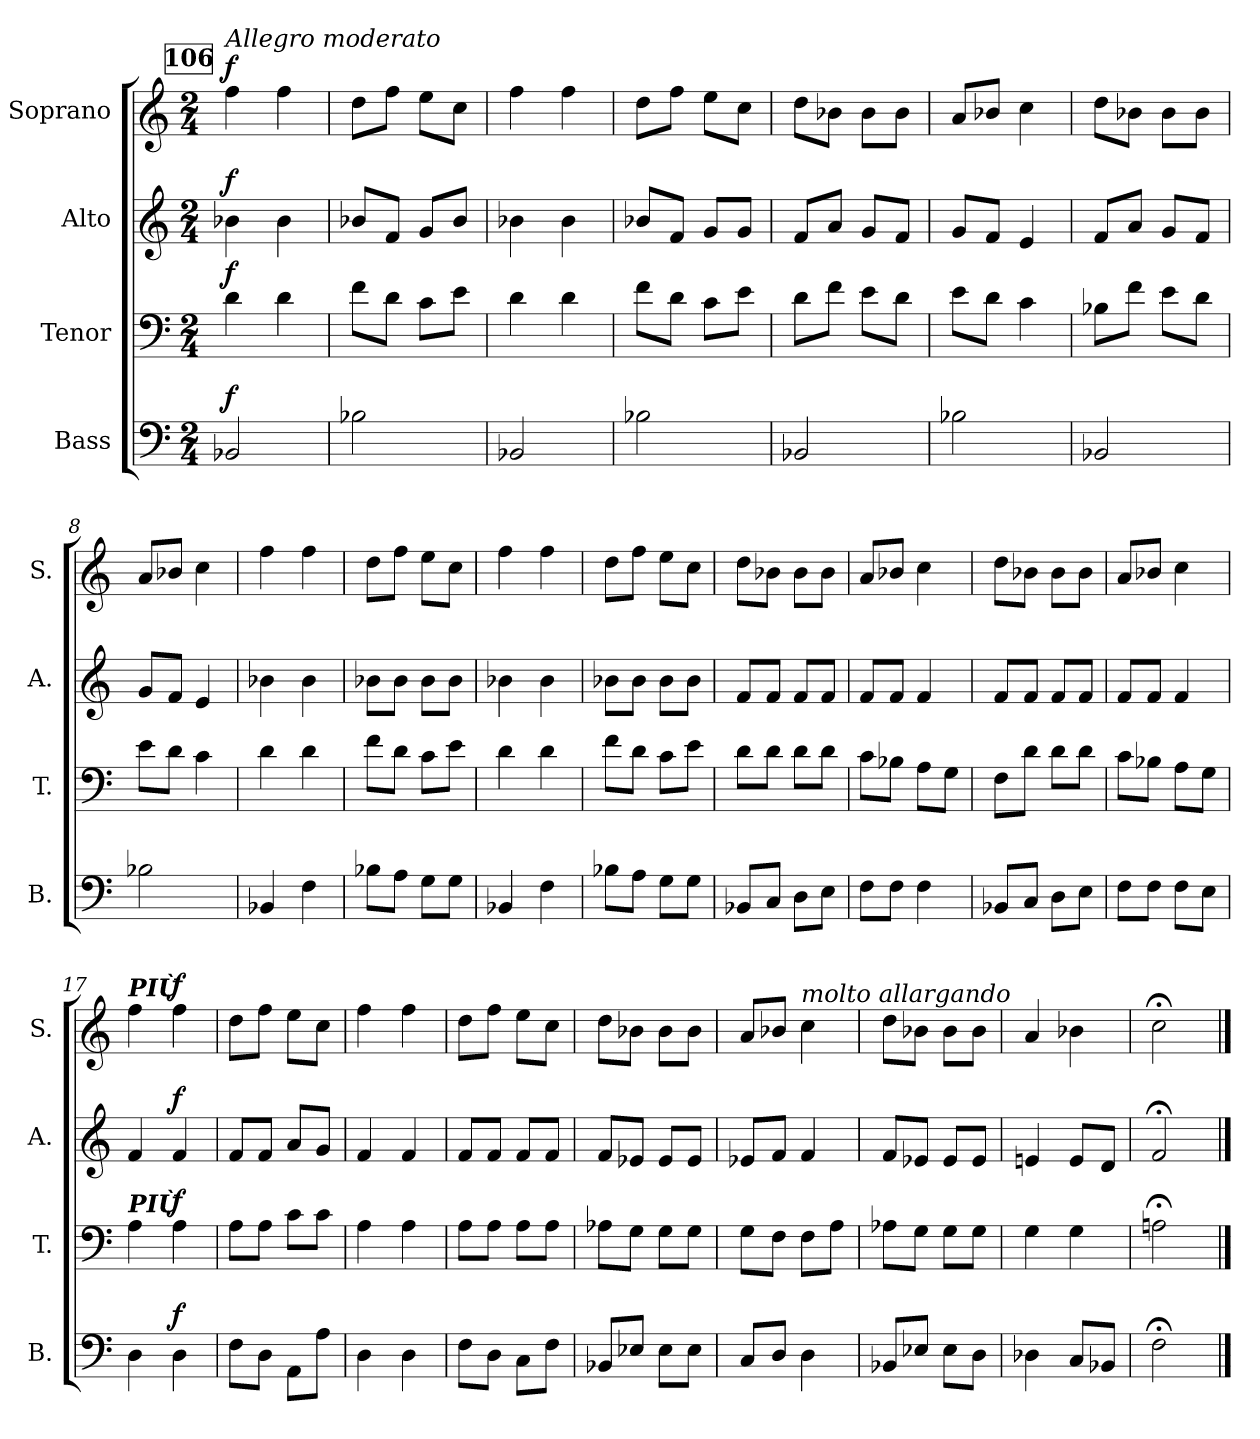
**kern	**dynam	**kern	**dynam	**kern	**dynam	**kern	**dynam
*part4	*part4	*part3	*part3	*part2	*part2	*part1	*part1
*staff4	*staff4	*staff3	*staff3	*staff2	*staff2	*staff1	*staff1
*I"Bass	*	*I"Tenor	*	*I"Alto	*	*I"Soprano	*
*I'B.	*	*I'T.	*	*I'A.	*	*I'S.	*
*clefF4	*	*clefF4	*	*clefG2	*	*clefG2	*
*k[]	*	*k[]	*	*k[]	*	*k[]	*
*M2/4	*	*M2/4	*	*M2/4	*	*M2/4	*
*MM60	*	*MM60	*	*MM60	*	*MM60	*
!!LO:REH:place=s1:a:B:fs=14:t=106
=1	=1	=1	=1	=1	=1	=1	=1
!	!	!	!	!	!	!LO:TX:a:i:t=Allegro moderato	!
!	!LO:DY:a	!	!LO:DY:a	!	!LO:DY:a	!	!LO:DY:a
2BB-X/	f	4d\	f	4b-X\	f	4ff\	f
.	.	4d\	.	4b-\	.	4ff\	.
=2	=2	=2	=2	=2	=2	=2	=2
2B-X\	.	8f\L	.	8b-X/L	.	8dd\L	.
.	.	8d\J	.	8f/J	.	8ff\J	.
.	.	8c\L	.	8g/L	.	8ee\L	.
.	.	8e\J	.	8b-/J	.	8cc\J	.
=3	=3	=3	=3	=3	=3	=3	=3
2BB-X/	.	4d\	.	4b-X\	.	4ff\	.
.	.	4d\	.	4b-\	.	4ff\	.
=4	=4	=4	=4	=4	=4	=4	=4
2B-X\	.	8f\L	.	8b-X/L	.	8dd\L	.
.	.	8d\J	.	8f/J	.	8ff\J	.
.	.	8c\L	.	8g/L	.	8ee\L	.
.	.	8e\J	.	8g/J	.	8cc\J	.
=5	=5	=5	=5	=5	=5	=5	=5
2BB-X/	.	8d\L	.	8f/L	.	8dd\L	.
.	.	8f\J	.	8a/J	.	8b-X\J	.
.	.	8e\L	.	8g/L	.	8b-\L	.
.	.	8d\J	.	8f/J	.	8b-\J	.
!!LO:LB:g=z
=6	=6	=6	=6	=6	=6	=6	=6
2B-X\	.	8e\L	.	8g/L	.	8a/L	.
.	.	8d\J	.	8f/J	.	8b-X/J	.
.	.	4c\	.	4e/	.	4cc\	.
=7	=7	=7	=7	=7	=7	=7	=7
2BB-X/	.	8B-X\L	.	8f/L	.	8dd\L	.
.	.	8f\J	.	8a/J	.	8b-X\J	.
.	.	8e\L	.	8g/L	.	8b-\L	.
.	.	8d\J	.	8f/J	.	8b-\J	.
=8	=8	=8	=8	=8	=8	=8	=8
2B-X\	.	8e\L	.	8g/L	.	8a/L	.
.	.	8d\J	.	8f/J	.	8b-X/J	.
.	.	4c\	.	4e/	.	4cc\	.
=9	=9	=9	=9	=9	=9	=9	=9
4BB-X/	.	4d\	.	4b-X\	.	4ff\	.
4F\	.	4d\	.	4b-\	.	4ff\	.
=10	=10	=10	=10	=10	=10	=10	=10
8B-X\L	.	8f\L	.	8b-X\L	.	8dd\L	.
8A\J	.	8d\J	.	8b-\J	.	8ff\J	.
8G\L	.	8c\L	.	8b-\L	.	8ee\L	.
8G\J	.	8e\J	.	8b-\J	.	8cc\J	.
!!LO:LB:g=z
=11	=11	=11	=11	=11	=11	=11	=11
4BB-X/	.	4d\	.	4b-X\	.	4ff\	.
4F\	.	4d\	.	4b-\	.	4ff\	.
=12	=12	=12	=12	=12	=12	=12	=12
8B-X\L	.	8f\L	.	8b-X\L	.	8dd\L	.
8A\J	.	8d\J	.	8b-\J	.	8ff\J	.
8G\L	.	8c\L	.	8b-\L	.	8ee\L	.
8G\J	.	8e\J	.	8b-\J	.	8cc\J	.
=13	=13	=13	=13	=13	=13	=13	=13
8BB-X/L	.	8d\L	.	8f/L	.	8dd\L	.
8C/J	.	8d\J	.	8f/J	.	8b-X\J	.
8D\L	.	8d\L	.	8f/L	.	8b-\L	.
8E\J	.	8d\J	.	8f/J	.	8b-\J	.
=14	=14	=14	=14	=14	=14	=14	=14
8F\L	.	8c\L	.	8f/L	.	8a/L	.
8F\J	.	8B-X\J	.	8f/J	.	8b-X/J	.
4F\	.	8A\L	.	4f/	.	4cc\	.
.	.	8G\J	.	.	.	.	.
=15	=15	=15	=15	=15	=15	=15	=15
8BB-X/L	.	8F\L	.	8f/L	.	8dd\L	.
8C/J	.	8d\J	.	8f/J	.	8b-X\J	.
8D\L	.	8d\L	.	8f/L	.	8b-\L	.
8E\J	.	8d\J	.	8f/J	.	8b-\J	.
!!LO:PB:g=z
=16	=16	=16	=16	=16	=16	=16	=16
8F\L	.	8c\L	.	8f/L	.	8a/L	.
8F\J	.	8B-X\J	.	8f/J	.	8b-X/J	.
8F\L	.	8A\L	.	4f/	.	4cc\	.
8E\J	.	8G\J	.	.	.	.	.
=17	=17	=17	=17	=17	=17	=17	=17
!	!	!	!	!	!	!LO:TX:a:Bi:t=PIÙ	!
!	!	!LO:TX:a:Bi:t=PIÙ	!	!	!	!	!
4D\	.	4A\	.	4f/	.	4ff\	.
!	!LO:DY:a	!	!LO:DY:a	!	!LO:DY:a	!	!LO:DY:a
4D\	f	4A\	f	4f/	f	4ff\	f
=18	=18	=18	=18	=18	=18	=18	=18
8F\L	.	8A\L	.	8f/L	.	8dd\L	.
8D\J	.	8A\J	.	8f/J	.	8ff\J	.
8AA\L	.	8c\L	.	8a/L	.	8ee\L	.
8A\J	.	8c\J	.	8g/J	.	8cc\J	.
=19	=19	=19	=19	=19	=19	=19	=19
4D\	.	4A\	.	4f/	.	4ff\	.
4D\	.	4A\	.	4f/	.	4ff\	.
=20	=20	=20	=20	=20	=20	=20	=20
8F\L	.	8A\L	.	8f/L	.	8dd\L	.
8D\J	.	8A\J	.	8f/J	.	8ff\J	.
8C\L	.	8A\L	.	8f/L	.	8ee\L	.
8F\J	.	8A\J	.	8f/J	.	8cc\J	.
!!LO:LB:g=z
=21	=21	=21	=21	=21	=21	=21	=21
8BB-X/L	.	8A-X\L	.	8f/L	.	8dd\L	.
8E-X/J	.	8G\J	.	8e-X/J	.	8b-X\J	.
8E-\L	.	8G\L	.	8e-/L	.	8b-\L	.
8E-\J	.	8G\J	.	8e-/J	.	8b-\J	.
=22	=22	=22	=22	=22	=22	=22	=22
8C/L	.	8G\L	.	8e-X/L	.	8a/L	.
8D/J	.	8F\J	.	8f/J	.	8b-X/J	.
!	!	!	!	!	!	!LO:TX:a:i:t=molto  allargando	!
4D\	.	8F\L	.	4f/	.	4cc\	.
.	.	8A\J	.	.	.	.	.
=23	=23	=23	=23	=23	=23	=23	=23
8BB-X/L	.	8A-X\L	.	8f/L	.	8dd\L	.
8E-X/J	.	8G\J	.	8e-X/J	.	8b-X\J	.
8E-\L	.	8G\L	.	8e-/L	.	8b-\L	.
8D\J	.	8G\J	.	8e-/J	.	8b-\J	.
=24	=24	=24	=24	=24	=24	=24	=24
4D-X\	.	4G\	.	4en/	.	4a/	.
8C/L	.	4G\	.	8e/L	.	4b-X\	.
8BB-X/J	.	.	.	8d/J	.	.	.
=25	=25	=25	=25	=25	=25	=25	=25
2F;<\	.	2An;<\	.	2f;</	.	2cc;<\	.
==	==	==	==	==	==	==	==
*-	*-	*-	*-	*-	*-	*-	*-
